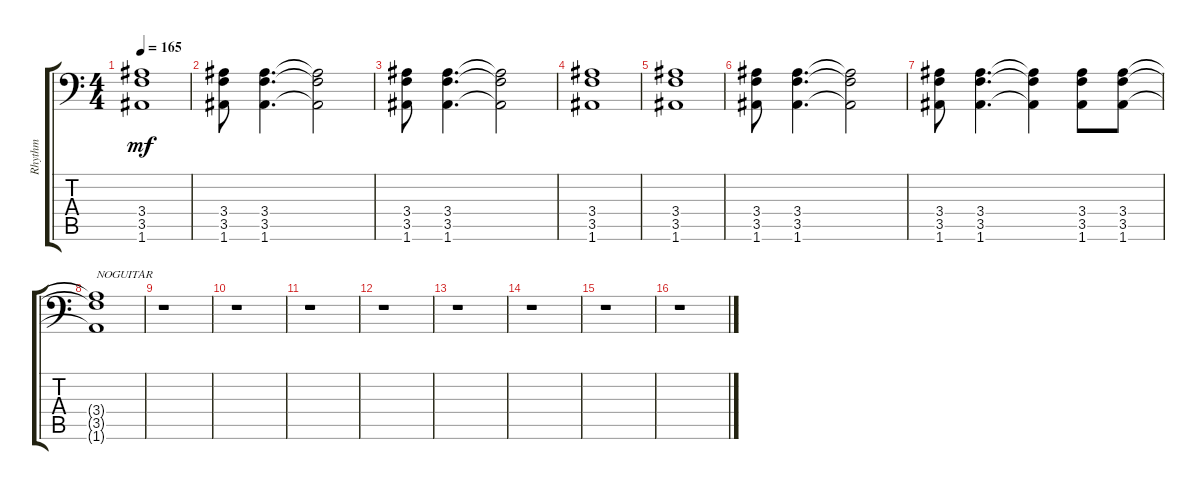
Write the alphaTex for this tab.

\track ("Rhythm" "Rhythm") {instrument overdrivenguitar}
\staff {score tabs}
\tuning (A3 F3 C3 G2 D2 A1) {hide}
\ts (4 4)
\tempo 165
\clef f4
\ks c
(3.4 3.5 1.6).1{dy mf} |
(3.4 3.5 1.6).8 (3.4 3.5 1.6).4{d} (3.4{t} 3.5{t} 1.6{t}).2 |
(3.4 3.5 1.6).8 (3.4 3.5 1.6).4{d} (3.4{t} 3.5{t} 1.6{t}).2 |
(3.4 3.5 1.6).1 |
(3.4 3.5 1.6).1 |
(3.4 3.5 1.6).8 (3.4 3.5 1.6).4{d} (3.4{t} 3.5{t} 1.6{t}).2 |
(3.4 3.5 1.6).8 (3.4 3.5 1.6).4{d} (3.4{t} 3.5{t} 1.6{t}).4 (3.4 3.5 1.6).8 (3.4 3.5 1.6).8 |
(3.4{t} 3.5{t} 1.6{t}).1{txt "NOGUITAR"} |
r.1 |
r.1 |
r.1 |
r.1 |
r.1 |
r.1 |
r.1 |
r.1
